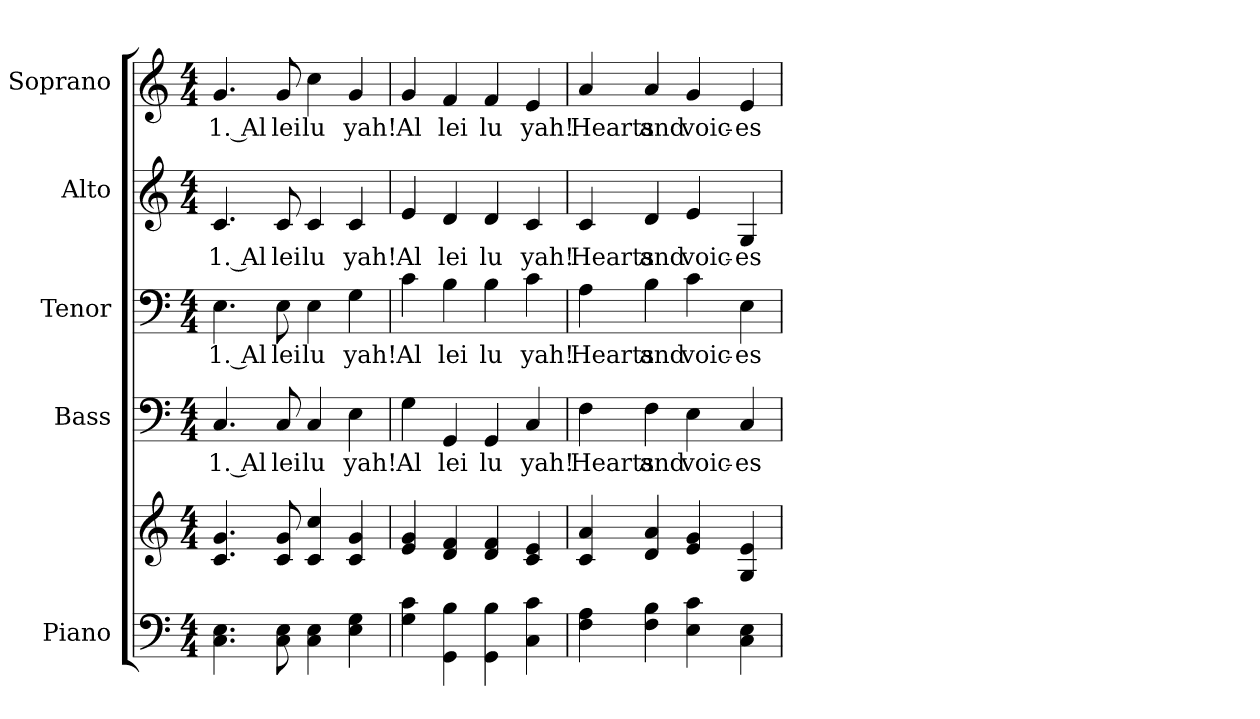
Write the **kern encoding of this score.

**kern	**kern	**kern	**text	**kern	**text	**kern	**text	**kern	**text
*part5	*part5	*part4	*part4	*part3	*part3	*part2	*part2	*part1	*part1
*staff6	*staff5	*staff4	*staff4	*staff3	*staff3	*staff2	*staff2	*staff1	*staff1
*I"Piano	*	*I"Bass	*	*I"Tenor	*	*I"Alto	*	*I"Soprano	*
*I'Pno.	*	*I'B.	*	*I'T.	*	*I'A.	*	*I'S.	*
!!LO:PB:g=z
*clefF4	*clefG2	*clefF4	*	*clefF4	*	*clefG2	*	*clefG2	*
*k[]	*k[]	*k[]	*	*k[]	*	*k[]	*	*k[]	*
*C:	*C:	*C:	*	*C:	*	*C:	*	*C:	*
*M4/4	*M4/4	*M4/4	*	*M4/4	*	*M4/4	*	*M4/4	*
*MM135	*MM135	*MM135	*	*MM135	*	*MM135	*	*MM135	*
=1	=1	=1	=1	=1	=1	=1	=1	=1	=1
!	!	!	!LO:LY:b:color=#000000	!	!	!	!	!	!
!	!	!	!	!	!LO:LY:b:color=#000000	!	!	!	!
!	!	!	!	!	!	!	!LO:LY:b:color=#000000	!	!
!	!	!	!	!	!	!	!	!	!LO:LY:b:color=#000000
4.Ci\ 4.Ei	4.ci/ 4.gi	4.Ci/	1. Al	4.Ei\	1. Al	4.ci/	1. Al	4.gi/	1. Al
!	!	!	!LO:LY:b:color=#000000	!	!	!	!	!	!
!	!	!	!	!	!LO:LY:b:color=#000000	!	!	!	!
!	!	!	!	!	!	!	!LO:LY:b:color=#000000	!	!
!	!	!	!	!	!	!	!	!	!LO:LY:b:color=#000000
8Ci\ 8Ei	8ci/ 8gi	8Ci/	lei	8Ei\	lei	8ci/	lei	8gi/	lei
!	!	!	!LO:LY:b:color=#000000	!	!	!	!	!	!
!	!	!	!	!	!LO:LY:b:color=#000000	!	!	!	!
!	!	!	!	!	!	!	!LO:LY:b:color=#000000	!	!
!	!	!	!	!	!	!	!	!	!LO:LY:b:color=#000000
4Ci\ 4Ei	4ci/ 4cci	4Ci/	lu	4Ei\	lu	4ci/	lu	4cci\	lu
!	!	!	!LO:LY:b:color=#000000	!	!	!	!	!	!
!	!	!	!	!	!LO:LY:b:color=#000000	!	!	!	!
!	!	!	!	!	!	!	!LO:LY:b:color=#000000	!	!
!	!	!	!	!	!	!	!	!	!LO:LY:b:color=#000000
4Ei\ 4Gi	4ci/ 4gi	4Ei\	yah!	4Gi\	yah!	4ci/	yah!	4gi/	yah!
=2	=2	=2	=2	=2	=2	=2	=2	=2	=2
!	!	!	!LO:LY:b:color=#000000	!	!	!	!	!	!
!	!	!	!	!	!LO:LY:b:color=#000000	!	!	!	!
!	!	!	!	!	!	!	!LO:LY:b:color=#000000	!	!
!	!	!	!	!	!	!	!	!	!LO:LY:b:color=#000000
4Gi\ 4ci	4ei/ 4gi	4Gi\	Al	4ci\	Al	4ei/	Al	4gi/	Al
!	!	!	!LO:LY:b:color=#000000	!	!	!	!	!	!
!	!	!	!	!	!LO:LY:b:color=#000000	!	!	!	!
!	!	!	!	!	!	!	!LO:LY:b:color=#000000	!	!
!	!	!	!	!	!	!	!	!	!LO:LY:b:color=#000000
4GGi\ 4Bi	4di/ 4fi	4GGi/	lei	4Bi\	lei	4di/	lei	4fi/	lei
!	!	!	!LO:LY:b:color=#000000	!	!	!	!	!	!
!	!	!	!	!	!LO:LY:b:color=#000000	!	!	!	!
!	!	!	!	!	!	!	!LO:LY:b:color=#000000	!	!
!	!	!	!	!	!	!	!	!	!LO:LY:b:color=#000000
4GGi\ 4Bi	4di/ 4fi	4GGi/	lu	4Bi\	lu	4di/	lu	4fi/	lu
!	!	!	!LO:LY:b:color=#000000	!	!	!	!	!	!
!	!	!	!	!	!LO:LY:b:color=#000000	!	!	!	!
!	!	!	!	!	!	!	!LO:LY:b:color=#000000	!	!
!	!	!	!	!	!	!	!	!	!LO:LY:b:color=#000000
4Ci\ 4ci	4ci/ 4ei	4Ci/	yah!	4ci\	yah!	4ci/	yah!	4ei/	yah!
!!LO:PB:g=z
=3	=3	=3	=3	=3	=3	=3	=3	=3	=3
!	!	!	!LO:LY:b:color=#000000	!	!	!	!	!	!
!	!	!	!	!	!LO:LY:b:color=#000000	!	!	!	!
!	!	!	!	!	!	!	!LO:LY:b:color=#000000	!	!
!	!	!	!	!	!	!	!	!	!LO:LY:b:color=#000000
4Fi\ 4Ai	4ci/ 4ai	4Fi\	Hearts	4Ai\	Hearts	4ci/	Hearts	4ai/	Hearts
!	!	!	!LO:LY:b:color=#000000	!	!	!	!	!	!
!	!	!	!	!	!LO:LY:b:color=#000000	!	!	!	!
!	!	!	!	!	!	!	!LO:LY:b:color=#000000	!	!
!	!	!	!	!	!	!	!	!	!LO:LY:b:color=#000000
4Fi\ 4Bi	4di/ 4ai	4Fi\	and	4Bi\	and	4di/	and	4ai/	and
!	!	!	!LO:LY:b:color=#000000	!	!	!	!	!	!
!	!	!	!	!	!LO:LY:b:color=#000000	!	!	!	!
!	!	!	!	!	!	!	!LO:LY:b:color=#000000	!	!
!	!	!	!	!	!	!	!	!	!LO:LY:b:color=#000000
4Ei\ 4ci	4ei/ 4gi	4Ei\	voic-	4ci\	voic-	4ei/	voic-	4gi/	voic-
!	!	!	!LO:LY:b:color=#000000	!	!	!	!	!	!
!	!	!	!	!	!LO:LY:b:color=#000000	!	!	!	!
!	!	!	!	!	!	!	!LO:LY:b:color=#000000	!	!
!	!	!	!	!	!	!	!	!	!LO:LY:b:color=#000000
4Ci\ 4Ei	4Gi/ 4ei	4Ci/	-es	4Ei\	-es	4Gi/	-es	4ei/	-es
=	=	=	=	=	=	=	=	=	=
*-	*-	*-	*-	*-	*-	*-	*-	*-	*-
